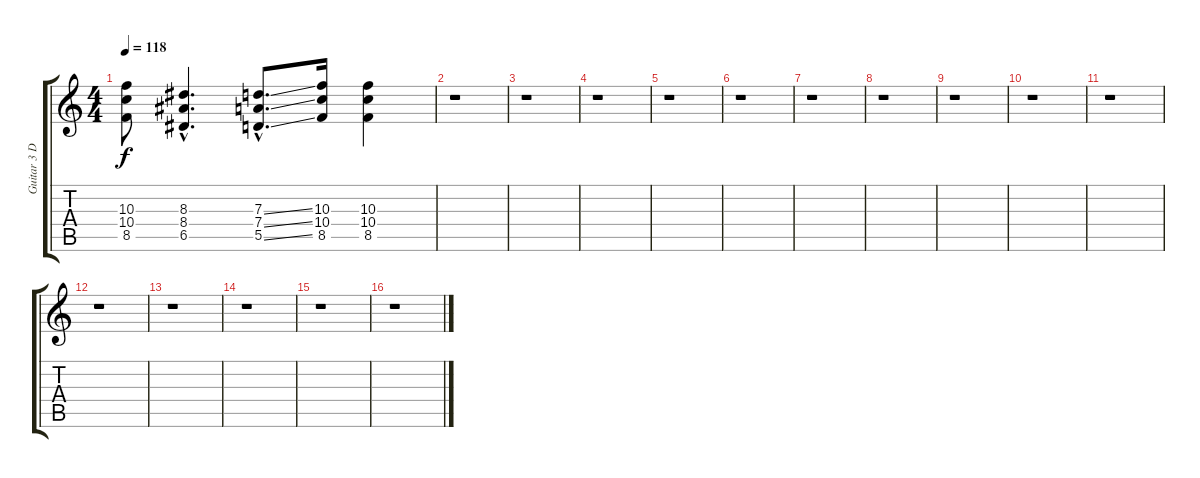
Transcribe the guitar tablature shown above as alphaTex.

\track ("Guitar 3 DS" "Guitar 3 D") {instrument distortionguitar}
\staff {score tabs}
\tuning (E4 B3 G3 D3 A2 E2) {hide}
\ts (4 4)
\tempo 118
\clef g2
\ks c
(10.3{t} 10.4{t} 8.5{t}).8{dy f} (8.3{hac} 8.4{hac} 6.5{hac}).4{d} (7.3{ss hac} 7.4{ss hac} 5.5{ss hac}).8{d} (10.3 10.4 8.5).16 (10.3 10.4 8.5).4 |
r.1 |
r.1 |
r.1 |
r.1 |
r.1 |
r.1 |
r.1 |
r.1 |
r.1 |
r.1 |
r.1 |
r.1 |
r.1 |
r.1 |
r.1
